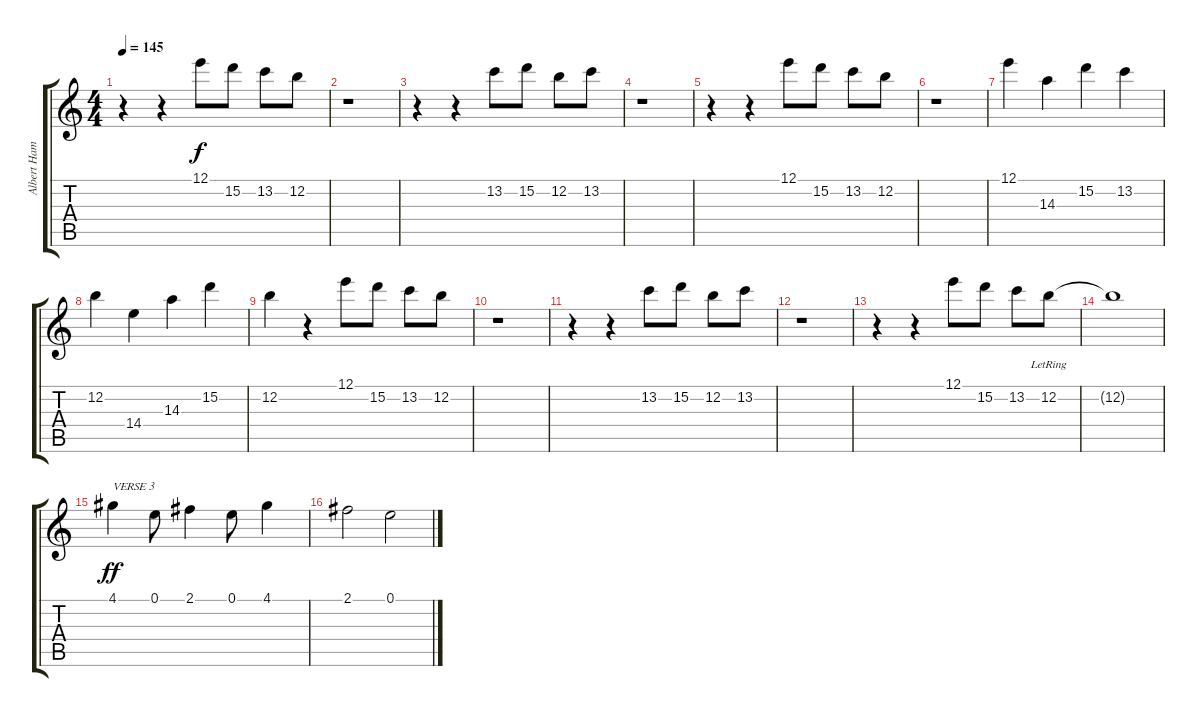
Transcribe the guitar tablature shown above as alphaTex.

\track ("Albert Hammond" "Albert Ham") {instrument distortionguitar}
\staff {score tabs}
\tuning (E4 B3 G3 D3 A2 E2) {hide}
\ts (4 4)
\tempo 145
\clef g2
\ks c
r.4{dy f} r.4 12.1.8 15.2.8 13.2.8 12.2.8 |
r.1 |
r.4 r.4 13.2.8 15.2.8 12.2.8 13.2.8 |
r.1 |
r.4 r.4 12.1.8 15.2.8 13.2.8 12.2.8 |
r.1 |
12.1.4 14.3.4 15.2.4 13.2.4 |
12.2.4 14.4.4 14.3.4 15.2.4 |
12.2.4 r.4 12.1.8 15.2.8 13.2.8 12.2.8 |
r.1 |
r.4 r.4 13.2.8 15.2.8 12.2.8 13.2.8 |
r.1 |
r.4 r.4 12.1.8 15.2.8 13.2.8 12.2{lr}.8 |
12.2{t}.1 |
4.1.4{txt "VERSE 3" dy ff} 0.1.8 2.1.4 0.1.8 4.1.4 |
2.1.2 0.1.2
